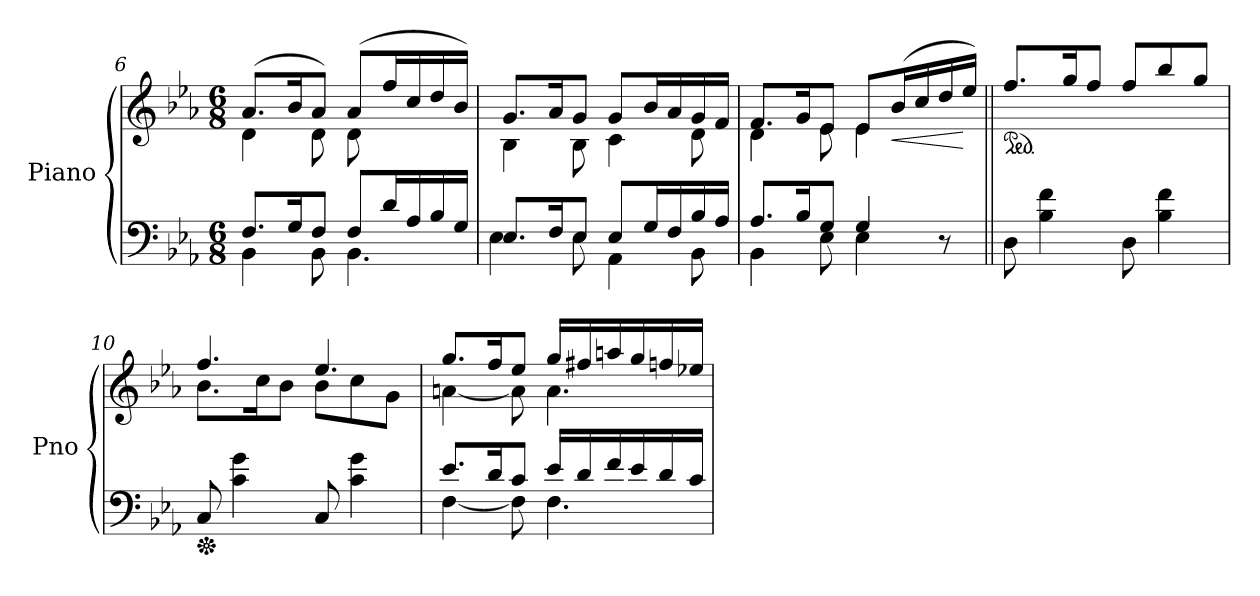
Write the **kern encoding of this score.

**kern	**kern	**dynam
*part1	*part1	*part1
*staff2	*staff1	*staff1/2
*I"Piano	*	*
*I'Pno	*	*
*clefF4	*clefG2	*
*k[b-e-a-]	*k[b-e-a-]	*
*E-:	*E-:	*
*M6/8	*M6/8	*
=6	=6	=6
*^	*^	*
8.F/L	4BB-\	(8.a-/L	4d\	.
16G/K	.	16b-/K	.	.
8F/J	8BB-\	8a-/J)	8d\	.
8F/L	4.BB-\	(8a-/L	8d\	.
16d/L	.	16ff/L	4ryy	.
16A-/	.	16cc/	.	.
16B-/	.	16dd/	.	.
16G/JJ	.	16b-/JJ)	.	.
=7	=7	=7	=7	=7
8.E-/L	4E-\	8.g/L	4B-\	.
16F/K	.	16a-/K	.	.
8E-/J	8E-\	8g/J	8B-\	.
8E-/L	4AA-\	8g/L	4c\	.
16G/L	.	16b-/L	.	.
16F/	.	16a-/	.	.
16B-/	8BB-\	16g/	8d\	.
16A-/JJ	.	16f/JJ	.	.
=8	=8	=8	=8	=8
8.A-/L	4BB-\	8.f/L	4d\	.
16B-/K	.	16g/K	.	.
8G/J	8E-\	8e-/J	8e-\	.
4G/	4E-\	8e-/L	4e-\	.
!	!	!	!	!LO:HP:b
.	.	(16b-/L	.	<
.	.	16cc/	.	.
8r	8ryy	16dd/	8ryy	.
.	.	16ee-/JJ)	.	[
*v	*v	*	*	*
*	*v	*v	*
=9||	=9||	=9||
*	*ped	*
8D\	8.ff/L	.
4B-\ 4f\	.	.
.	16gg/K	.
.	8ff/J	.
8D\	8ff/L	.
4B-\ 4f\	8bb-/	.
.	8gg/J	.
!!LO:LB:g=z
=10	=10	=10
*Xped	*	*
*	*^	*
8C/	4.ff/	8.b-\L	.
4c\ 4g\	.	.	.
.	.	16cc\K	.
.	.	8b-\J	.
8C/	4.ee-/	8b-\L	.
4c\ 4g\	.	8cc\	.
.	.	8g\J	.
=11	=11	=11	=11
*^	*	*	*
8.e-/L	[4F\	8.gg/L	[4an\	.
16d/K	.	16ff/K	.	.
8c/J	8F\]	8ee-/J	8a\]	.
16e-/LL	4.F\	16gg/LL	4.a\	.
16d/	.	16ff#X/	.	.
16f/	.	16aan/	.	.
16e-/	.	16gg/	.	.
16d/	.	16ffn/	.	.
16c/JJ	.	16ee-X/JJ	.	.
*v	*v	*	*	*
*	*v	*v	*
=	=	=
*-	*-	*-
